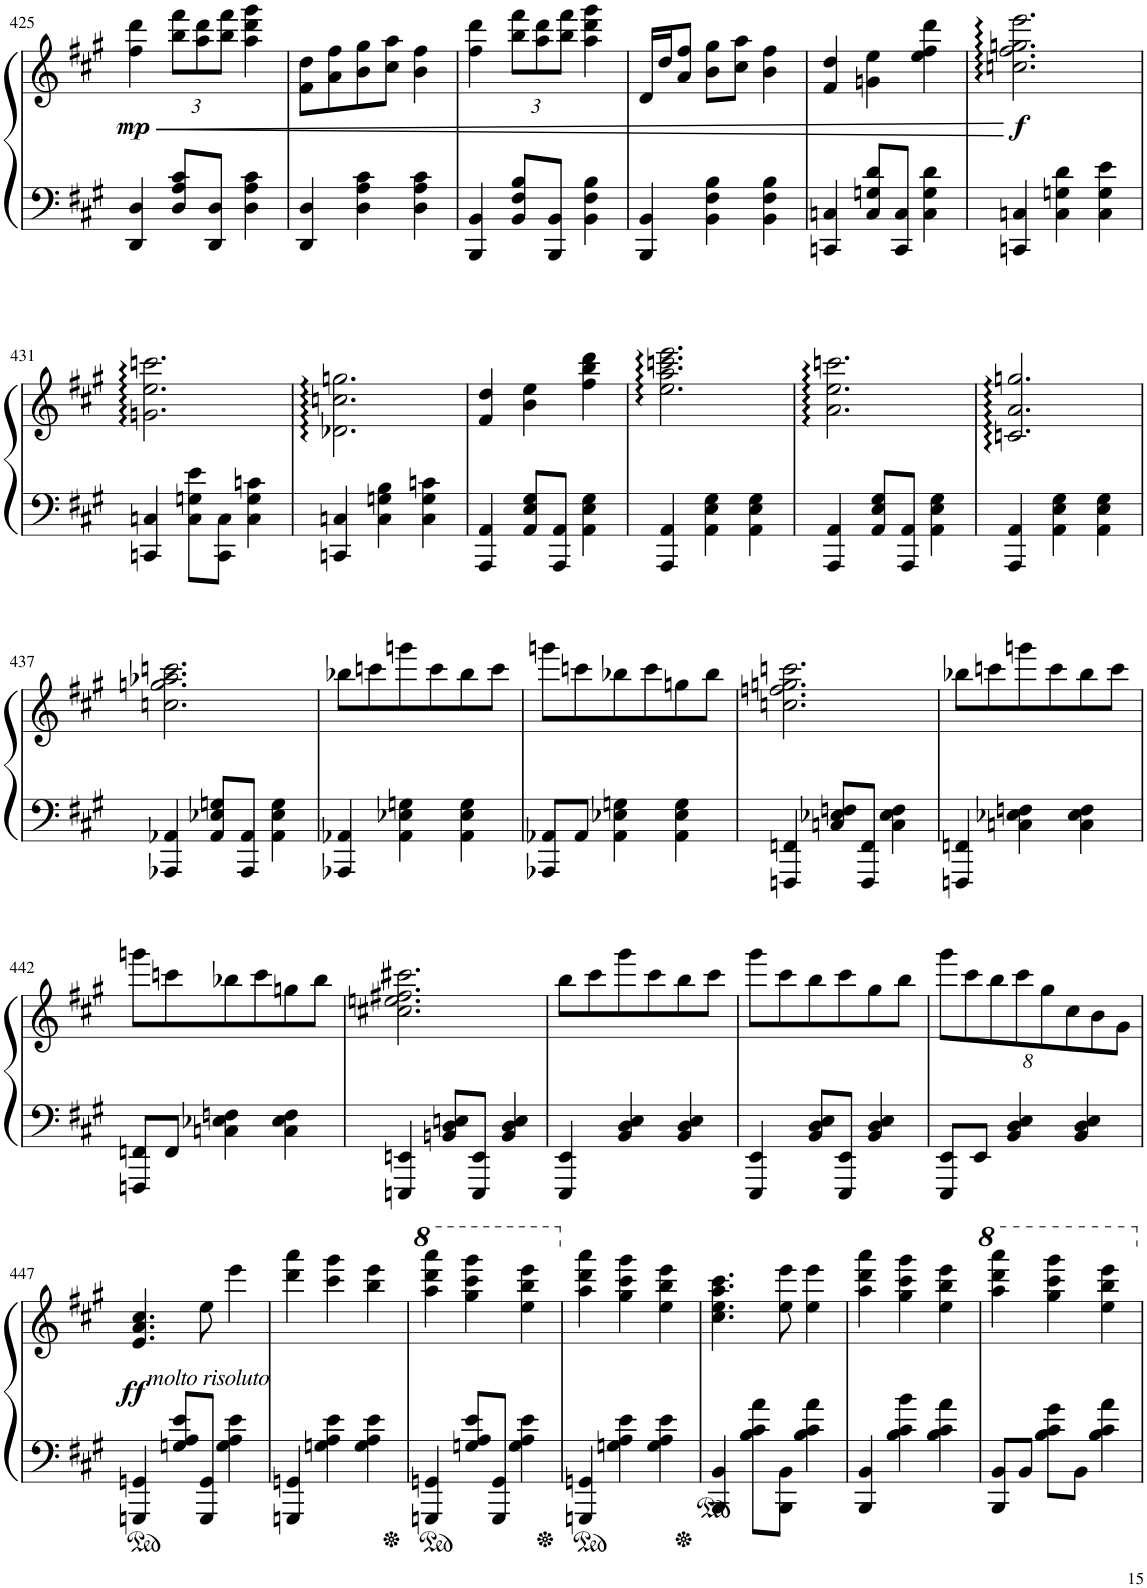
**kern	**kern	**dynam
*part1	*part1	*part1
*staff2	*staff1	*staff1/2
*I"Piano	*	*
*I'Pno.	*	*
!!LO:PB:g=z
*clefF4	*clefG2	*
*k[f#c#g#]	*k[f#c#g#]	*
*M3/4	*M3/4	*
=425	=425	=425
!	!	!LO:HP:b
!	!	!LO:DY:n=1:b
4DD/ 4D/	4ff#\ 4ddd\	< mp
*	*Xbrackettup	*
8D/ 8A/ 8c#/L	12bb\ 12fff#\L	.
.	12aa\ 12ddd\	.
8DD/ 8D/J	.	.
.	12bb\ 12fff#\J	.
4D\ 4A\ 4c#\	4aa\ 4ddd\ 4ggg#\	.
=426	=426	=426
4DD/ 4D/	8f#\ 8dd\L	.
.	8a\ 8ff#\	.
4D\ 4A\ 4c#\	8b\ 8gg#\	.
.	8cc#\ 8aa\J	.
4D\ 4A\ 4c#\	4b\ 4ff#\	.
=427	=427	=427
4BBB/ 4BB/	4ff#\ 4ddd\	.
8BB/ 8F#/ 8B/L	12bb\ 12fff#\L	.
.	12aa\ 12ddd\	.
8BBB/ 8BB/J	.	.
.	12bb\ 12fff#\J	.
4BB\ 4F#\ 4B\	4aa\ 4ddd\ 4ggg#\	.
=428	=428	=428
4BBB/ 4BB/	16d/LL	.
.	16dd/J	.
.	8a/ 8ff#/J	.
4BB\ 4F#\ 4B\	8b\ 8gg#\L	.
.	8cc#\ 8aa\J	.
4BB\ 4F#\ 4B\	4b\ 4ff#\	.
=429	=429	=429
4CCn/ 4Cn/	4f#/ 4dd/	.
8C/ 8Gn/ 8d/L	4gn\ 4ee\	.
8CC/ 8C/J	.	.
4C\ 4G\ 4d\	4ee\ 4ff#\ 4ddd\	.
.	.	[
=430	=430	=430
!	!	!LO:DY:b
4CCn/ 4Cn/	2.ccn\ 2.ff#\ 2.ggn\ 2.eee\	f
4C\ 4Gn\ 4d\	.	.
4C\ 4G\ 4e\	.	.
!!LO:LB:g=z
=431	=431	=431
4CCn/ 4Cn/	2.gn\ 2.ee\ 2.cccn\	.
8C\ 8Gn\ 8e\L	.	.
8CC\ 8C\J	.	.
4C\ 4G\ 4cn\	.	.
=432	=432	=432
4CCn/ 4Cn/	2.d-X\ 2.ccn\ 2.ggn\	.
4C\ 4Gn\ 4B\	.	.
4C\ 4G\ 4cn\	.	.
=433	=433	=433
4AAA/ 4AA/	4f#/ 4dd/	.
8AA/ 8E/ 8G#/L	4b\ 4ee\	.
8AAA/ 8AA/J	.	.
4AA\ 4E\ 4G#\	4ff#\ 4bb\ 4ddd\	.
=434	=434	=434
4AAA/ 4AA/	2.ee\ 2.aa\ 2.cccn\ 2.eee\	.
4AA\ 4E\ 4G#\	.	.
4AA\ 4E\ 4G#\	.	.
=435	=435	=435
4AAA/ 4AA/	2.a\ 2.ee\ 2.cccn\	.
8AA/ 8E/ 8G#/L	.	.
8AAA/ 8AA/J	.	.
4AA\ 4E\ 4G#\	.	.
=436	=436	=436
4AAA/ 4AA/	2.cn/ 2.a/ 2.ggn/	.
4AA\ 4E\ 4G#\	.	.
4AA\ 4E\ 4G#\	.	.
!!LO:LB:g=z
=437	=437	=437
4AAA-X/ 4AA-X/	2.ccn\ 2.ggn\ 2.aa-X\ 2.cccn\	.
8AA-/ 8E-X/ 8Gn/L	.	.
8AAA-/ 8AA-/J	.	.
4AA-\ 4E-\ 4G\	.	.
=438	=438	=438
4AAA-X/ 4AA-X/	8bb-X\L	.
.	8cccn\	.
4AA-\ 4E-X\ 4Gn\	8gggn\	.
.	8ccc\	.
4AA-\ 4E-\ 4G\	8bb-\	.
.	8ccc\J	.
=439	=439	=439
8AAA-X/ 8AA-X/L	8gggn\L	.
8AA-/J	8cccn\	.
4AA-\ 4E-X\ 4Gn\	8bb-X\	.
.	8ccc\	.
4AA-\ 4E-\ 4G\	8ggn\	.
.	8bb-\J	.
=440	=440	=440
4FFFn/ 4FFn/	2.ccn\ 2.ffn\ 2.ggn\ 2.cccn\	.
8Cn/ 8E-X/ 8Fn/L	.	.
8FFF/ 8FF/J	.	.
4C\ 4E-\ 4F\	.	.
=441	=441	=441
4FFFn/ 4FFn/	8bb-X\L	.
.	8cccn\	.
4Cn\ 4E-X\ 4Fn\	8gggn\	.
.	8ccc\	.
4C\ 4E-\ 4F\	8bb-\	.
.	8ccc\J	.
!!LO:LB:g=z
=442	=442	=442
8FFFn/ 8FFn/L	8gggn\L	.
8FF/J	8cccn\	.
4Cn\ 4E-X\ 4Fn\	8bb-X\	.
.	8ccc\	.
4C\ 4E-\ 4F\	8ggn\	.
.	8bb-\J	.
=443	=443	=443
4EEEn/ 4EEn/	2.cc#X\ 2.een\ 2.ff#X\ 2.ccc#X\	.
8BBn/ 8D/ 8En/L	.	.
8EEE/ 8EE/J	.	.
4BB/ 4D/ 4E/	.	.
=444	=444	=444
4EEE/ 4EE/	8bb\L	.
.	8ccc#\	.
4BB/ 4D/ 4E/	8ggg#\	.
.	8ccc#\	.
4BB/ 4D/ 4E/	8bb\	.
.	8ccc#\J	.
=445	=445	=445
4EEE/ 4EE/	8ggg#\L	.
.	8ccc#\	.
8BB/ 8D/ 8E/L	8bb\	.
8EEE/ 8EE/J	8ccc#\	.
4BB/ 4D/ 4E/	8gg#\	.
.	8bb\J	.
=446	=446	=446
8EEE/ 8EE/L	32%3ggg#\L	.
.	32%3ccc#\	.
8EE/J	.	.
.	32%3bb\	.
4BB/ 4D/ 4E/	.	.
.	32%3ccc#\	.
.	32%3gg#\	.
.	32%3cc#\	.
4BB/ 4D/ 4E/	.	.
.	32%3b\	.
.	32%3g#\J	.
!!LO:LB:g=z
=447	=447	=447
!	!LO:TX:b:i:t=molto risoluto	!
!	!	!LO:DY:b
4GGGn/ 4GGn/	4.e/ 4.a/ 4.cc#/	ff
8Gn/ 8A/ 8e/L	.	.
8GGG/ 8GG/J	8ee\	.
4G\ 4A\ 4e\	4eee\	.
=448	=448	=448
4GGGn/ 4GGn/	4ddd\ 4aaa\	.
4Gn\ 4A\ 4e\	4ccc#\ 4ggg#\	.
4G\ 4A\ 4e\	4bb\ 4eee\	.
=449	=449	=449
*	*8va	*
4GGGn/ 4GGn/	4aaa\ 4dddd\ 4aaaa\	.
8Gn/ 8A/ 8e/L	4ggg#\ 4cccc#\ 4gggg#\	.
8GGG/ 8GG/J	.	.
4G\ 4A\ 4e\	4eee\ 4bbb\ 4eeee\	.
=450	=450	=450
*	*X8va	*
4GGGn/ 4GGn/	4aa\ 4ddd\ 4aaa\	.
4Gn\ 4A\ 4e\	4gg#\ 4ccc#\ 4ggg#\	.
4G\ 4A\ 4e\	4ee\ 4bb\ 4eee\	.
=451	=451	=451
4BBB/ 4BB/	4.cc#\ 4.ee\ 4.aa\ 4.ccc#\	.
8B\ 8c#\ 8a\L	.	.
8BBB\ 8BB\J	8ee\ 8eee\	.
4B\ 4c#\ 4a\	4ee\ 4eee\	.
=452	=452	=452
4BBB/ 4BB/	4aa\ 4ddd\ 4aaa\	.
4B\ 4c#\ 4b\	4gg#\ 4ccc#\ 4ggg#\	.
4B\ 4c#\ 4a\	4ee\ 4bb\ 4eee\	.
=453	=453	=453
*	*8va	*
8BBB/ 8BB/L	4aaa\ 4dddd\ 4aaaa\	.
8BB/J	.	.
8B\ 8c#\ 8g#\L	4ggg#\ 4cccc#\ 4gggg#\	.
8BB\J	.	.
4B\ 4c#\ 4a\	4eee\ 4bbb\ 4eeee\	.
*	*X8va	*
=	=	=
*-	*-	*-
